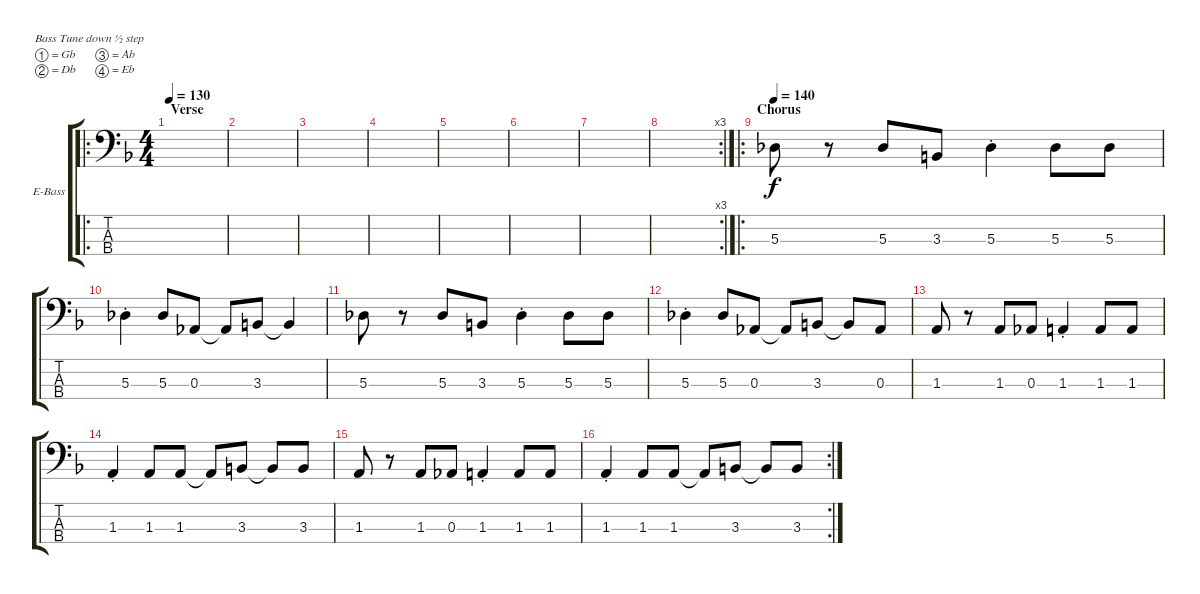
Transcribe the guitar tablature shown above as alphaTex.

\defaultSystemsLayout 4
\bracketExtendMode groupsimilarinstruments
\firstSystemTrackNameOrientation horizontal
\otherSystemsTrackNameOrientation horizontal
\track ("James" "E-Bass") {instrument electricbassfinger}
\staff {score tabs}
\tuning (Gb2 Db2 Ab1 Eb1)
\ro
\ts (4 4)
\section ("" "Verse")
\tempo 130
\clef f4
\scale
0.374359
\ks f
|
\scale
0.333333 |
\scale
0.333333 |
\scale
0.333333 |
\scale
0.333333 |
\scale
0.333333 |
\scale
0.333333 |
\rc 3
\scale
0.333333 |
\ro
\section ("" "Chorus")
\tempo 140
\scale
0.363184 5.3.8 r.8 5.3.8 3.3.8 5.3{st}.4 5.3.8 5.3.8 |
\scale
0.303483 5.3{st}.4 5.3.8 0.3.8 0.3{t}.8 3.3.8 3.3{t}.4 |
\scale
0.333333 5.3.8 r.8 5.3.8 3.3.8 5.3{st}.4 5.3.8 5.3.8 |
\scale
0.333333 5.3{st}.4 5.3.8 0.3.8 0.3{t}.8 3.3.8 3.3{t}.8 0.3.8 |
\scale
0.333333 1.3.8 r.8 1.3.8 0.3.8 1.3{st}.4 1.3.8 1.3.8 |
\scale
0.322751 1.3{st}.4 1.3.8 1.3.8 1.3{t}.8 3.3.8 3.3{t}.8 3.3.8 |
\scale
0.322751 1.3.8 r.8 1.3.8 0.3.8 1.3{st}.4 1.3.8 1.3.8 |
\rc 2
\scale
0.354497 1.3{st}.4 1.3.8 1.3.8 1.3{t}.8 3.3.8 3.3{t}.8 3.3.8
